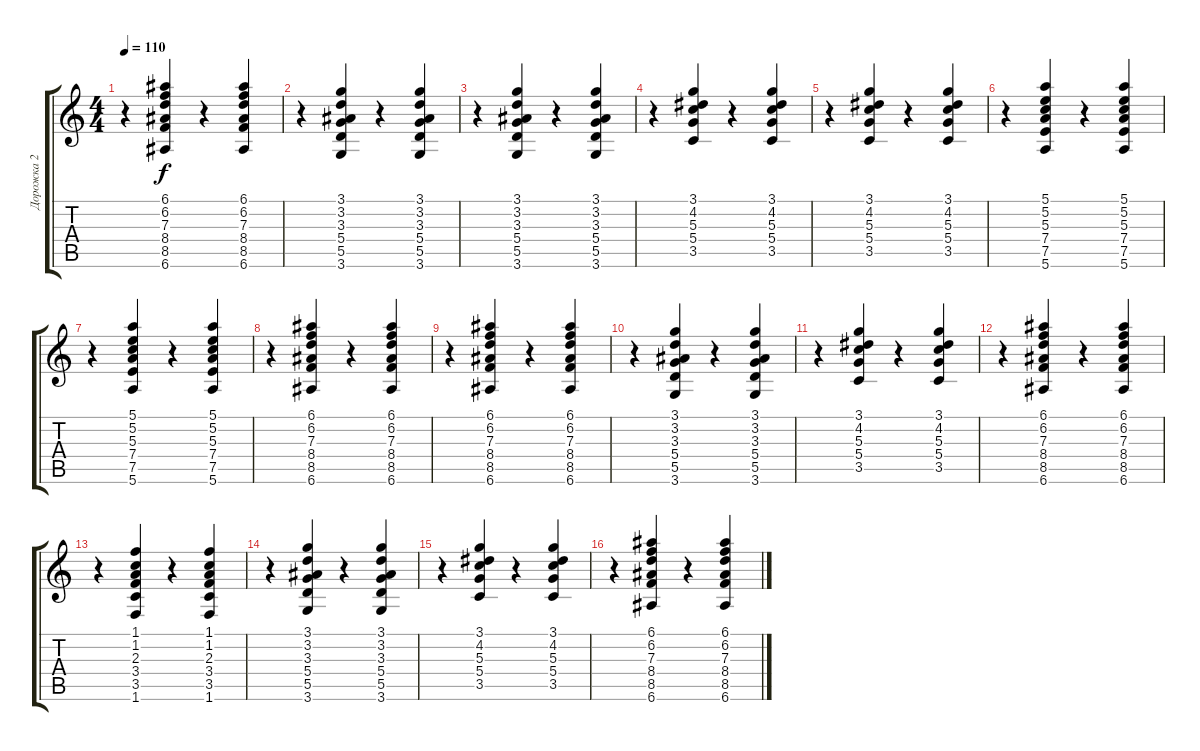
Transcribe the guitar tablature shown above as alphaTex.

\track ("Дорожка 2" "Дорожка 2") {instrument acousticguitarsteel}
\staff {score tabs}
\tuning (E4 B3 G3 D3 A2 E2) {hide}
\ts (4 4)
\tempo 110
\clef g2
\ks c
r.4{dy f} (6.1 6.2 7.3 8.4 8.5 6.6).4 r.4 (6.1 6.2 7.3 8.4 8.5 6.6).4 |
r.4 (3.1 3.2 3.3 5.4 5.5 3.6).4 r.4 (3.1 3.2 3.3 5.4 5.5 3.6).4 |
r.4 (3.1 3.2 3.3 5.4 5.5 3.6).4 r.4 (3.1 3.2 3.3 5.4 5.5 3.6).4 |
r.4 (3.1 4.2 5.3 5.4 3.5).4 r.4 (3.1 4.2 5.3 5.4 3.5).4 |
r.4 (3.1 4.2 5.3 5.4 3.5).4 r.4 (3.1 4.2 5.3 5.4 3.5).4 |
r.4 (5.1 5.2 5.3 7.4 7.5 5.6).4 r.4 (5.1 5.2 5.3 7.4 7.5 5.6).4 |
r.4 (5.1 5.2 5.3 7.4 7.5 5.6).4 r.4 (5.1 5.2 5.3 7.4 7.5 5.6).4 |
r.4 (6.1 6.2 7.3 8.4 8.5 6.6).4 r.4 (6.1 6.2 7.3 8.4 8.5 6.6).4 |
r.4 (6.1 6.2 7.3 8.4 8.5 6.6).4 r.4 (6.1 6.2 7.3 8.4 8.5 6.6).4 |
r.4 (3.1 3.2 3.3 5.4 5.5 3.6).4 r.4 (3.1 3.2 3.3 5.4 5.5 3.6).4 |
r.4 (3.1 4.2 5.3 5.4 3.5).4 r.4 (3.1 4.2 5.3 5.4 3.5).4 |
r.4 (6.1 6.2 7.3 8.4 8.5 6.6).4 r.4 (6.1 6.2 7.3 8.4 8.5 6.6).4 |
r.4 (1.1 1.2 2.3 3.4 3.5 1.6).4 r.4 (1.1 1.2 2.3 3.4 3.5 1.6).4 |
r.4 (3.1 3.2 3.3 5.4 5.5 3.6).4 r.4 (3.1 3.2 3.3 5.4 5.5 3.6).4 |
r.4 (3.1 4.2 5.3 5.4 3.5).4 r.4 (3.1 4.2 5.3 5.4 3.5).4 |
r.4 (6.1 6.2 7.3 8.4 8.5 6.6).4 r.4 (6.1 6.2 7.3 8.4 8.5 6.6).4
